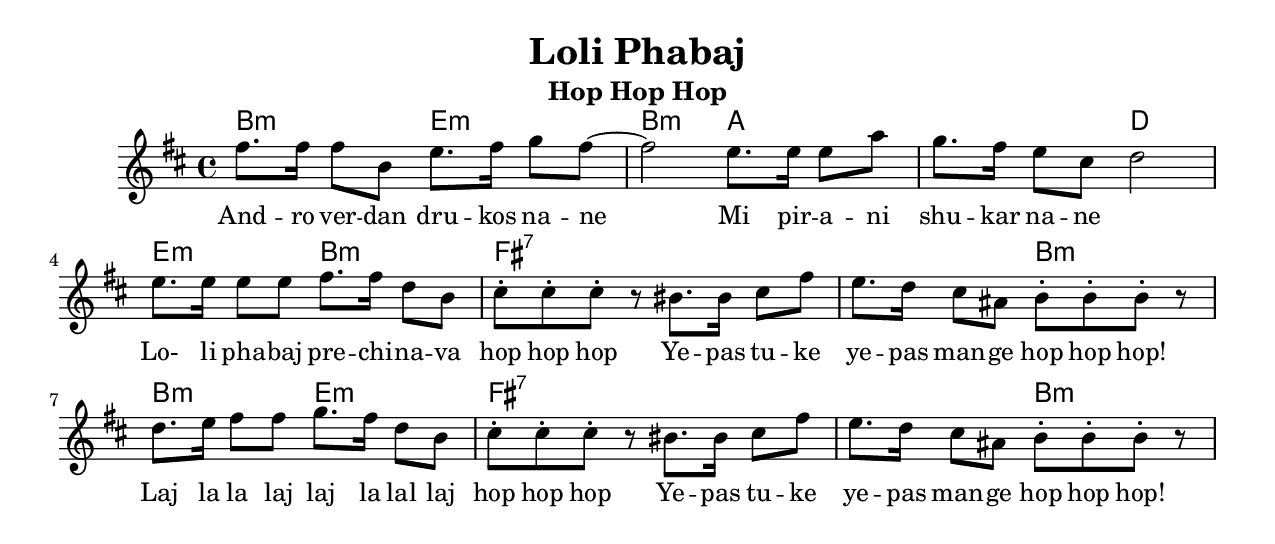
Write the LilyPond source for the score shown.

\version "2.18.0"
\include "english.ly"
\paper{
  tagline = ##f
  print-all-headers = ##t
  #(set-paper-size "letter")
}
date = #(strftime "%d-%m-%Y" (localtime (current-time)))

%\markup{ \italic{ " Updated " \date  }  }

%\markup{ Got something to say? }

%#################################### Melody ########################
melody = \relative c'' {
  \clef treble
  \key b \minor
  \time 4/4

  %\partial 16*3 a16 d f   %lead in notes

  %{
   \repeat volta 2{
    b16  a gs f  gs f e d  gs f e d e8 d
    b'16 a gs f  gs f e d  gs f e d d8 d
  %}

  

  fs8. fs16 fs8 b,  e8. fs16  g8 fs~
  fs2 e8. e16 e8 a g8. fs16 e8 cs d2|
  e8. e16 e8 e fs8. fs16 d8 b |
  cs8-. cs8-. cs8-. r bs8. bs16 cs8 fs  |

  e8. d16 cs8 as  b8-. b-. b-. r|
  d8. e16 fs8 fs  g8. fs16 d8 b |
  cs8-. cs-. cs-. r bs8. bs16 cs8 fs |
  e8. d16 cs8 as b8-. b-. b-. r


}
%################################# Lyrics #####################
\addlyrics{
  %\repeat unfold 28 \skip1
  And -- ro ver -- dan dru -- kos na -- ne
  Mi pir -- a -- ni shu -- kar na -- ne \skip1

  Lo- li pha -- baj pre -- chi -- na -- va hop hop hop
  Ye -- pas tu -- ke ye -- pas man -- ge hop hop hop!

  Laj la la laj laj la lal laj hop hop hop
  Ye -- pas tu -- ke ye -- pas man -- ge hop hop hop!

}
%{}



%}
%################################# Chords #######################
harmonies = \chordmode {
  %d1 s1 %dummy chords for first section
  %after intro
  b2:m
  e2:m
  b2:m a2
  s2
  d2
  e2:m
  b2:m
  fs2:7
  s1
  b2:m
  b2:m  %9
  e2:m
  fs2*3:7
  b2:m
}

\score {
  <<
    \new ChordNames {
      \set chordChanges = ##t
      \harmonies
    }
    \new Staff
    \melody
  >>
  \header{
    title= "Loli Phabaj"
    subtitle="Hop Hop Hop"
    composer= ""
    instrument =""
    arranger= ""
  }
  \layout{indent = 1.0\cm}
  \midi {
    \tempo 4 = 120

    % \midi { }
  }
}
%{
% more verses:
\markup{}
\markup {
  \fill-line {
    \hspace #0.1 % distance from left margin
    \column {
      \line { "1."
        \column {
          ""
        }
      }
      \hspace #0.2 % vertical distance between verses
      \line { "2."
        \column {
         ""
        }
      }
    }
    \hspace #0.1  % horiz. distance between columns
    \column {
      \line { "3."
        \column {
          ""
        }
      }
      \hspace #0.2 % distance between verses
      \line { "4."
        \column {
         ""
        }
      }
    }
    \hspace #0.1 % distance to right margin
  }
}

%}
